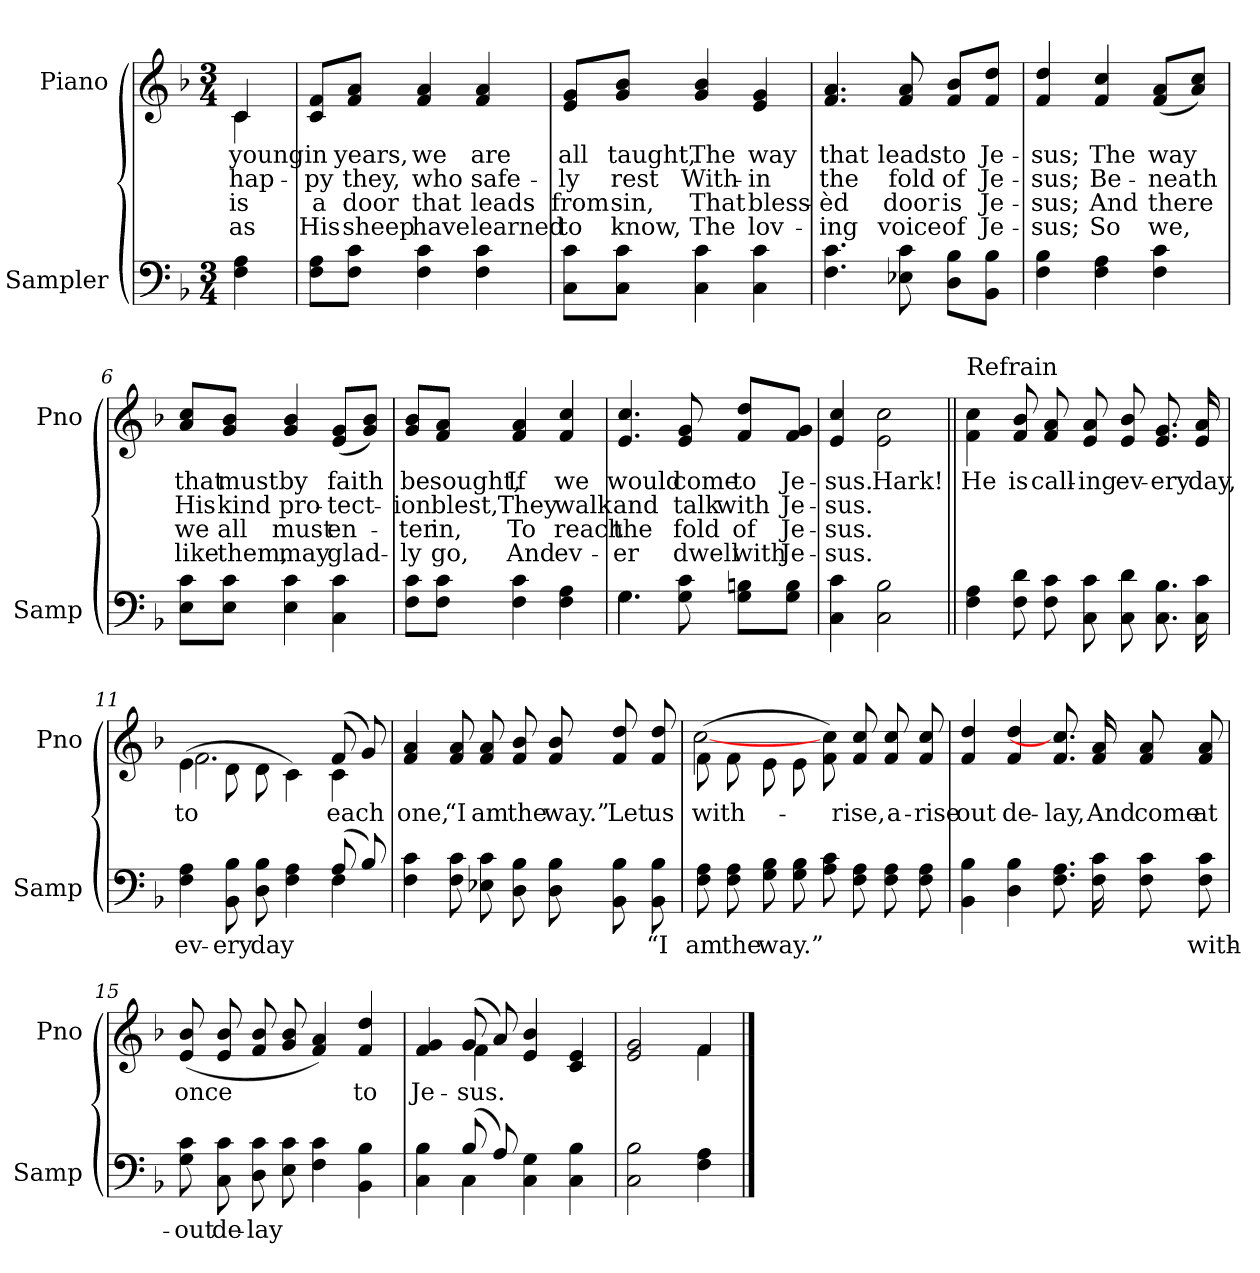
**kern	**text	**kern	**text	**text	**text	**text
*part2	*part2	*part1	*part1	*part1	*part1	*part1
*staff2	*staff2	*staff1	*staff1	*staff1	*staff1	*staff1
*I"Sampler	*	*I"Piano	*	*	*	*
*I'Samp	*	*I'Pno	*	*	*	*
*clefF4	*	*clefG2	*	*	*	*
*k[b-]	*	*k[b-]	*	*	*	*
*F:	*	*F:	*	*	*	*
*M3/4	*	*M3/4	*	*	*	*
=1	=1	=1	=1	=1	=1	=1
*	*	*^	*	*	*	*
4F 4A	.	4c/	4c	young	hap-	is	as
*	*	*v	*v	*	*	*	*
=2	=2	=2	=2	=2	=2	=2
8F\ 8A\L	.	8c/ 8f/L	in	-py	a	His
8F\ 8c\J	.	8f/ 8a/J	years,	they,	door	sheep
4F 4c	.	4f 4a	we	who	that	have
4F 4c	.	4f 4a	are	safe-	leads	learned
=3	=3	=3	=3	=3	=3	=3
8C\ 8c\L	.	8e/ 8g/L	all	-ly	from	to
8C\ 8c\J	.	8g/ 8b-/J	taught,	rest	sin,	know,
4C 4c	.	4g 4b-	The	With-	That	The
4C 4c	.	4e 4g	way	-in	bless-	lov-
=4	=4	=4	=4	=4	=4	=4
4.F 4.c	.	4.f 4.a	that	the	-èd	-ing
8E-X 8c	.	8f 8a	leads	fold	door	voice
8D\ 8B-\L	.	8f/ 8b-/L	to	of	is	of
8BB-\ 8B-\J	.	8f/ 8dd/J	Je-	Je-	Je-	Je-
=5	=5	=5	=5	=5	=5	=5
4F 4B-	.	4f 4dd	-sus;	-sus;	-sus;	-sus;
4F 4A	.	4f 4cc	The	Be-	And	So
4F 4c	.	(8f/ 8a/L	way	-neath	there	we,
.	.	8a/ 8cc/J)	.	.	.	.
=6	=6	=6	=6	=6	=6	=6
8E\ 8c\L	.	8a/ 8cc/L	that	His	we	like
8E\ 8c\J	.	8g/ 8b-/J	must	kind	all	them,
4E 4c	.	4g 4b-	by	pro-	must	may
4C 4c	.	(8e/ 8g/L	faith	-tect-	en-	glad-
.	.	8g/ 8b-/J)	.	.	.	.
=7	=7	=7	=7	=7	=7	=7
8F\ 8c\L	.	8g/ 8b-/L	be	-ion	-ter	-ly
8F\ 8c\J	.	8f/ 8a/J	sought,	blest,	in,	go,
4F 4c	.	4f 4a	If	They	To	And
4F 4A	.	4f 4cc	we	walk	reach	ev-
=8	=8	=8	=8	=8	=8	=8
*^	*	*	*	*	*	*
4.G\	4.G	.	4.e 4.cc	would	and	the	-er
8G 8c	4.ryy	.	8e 8g	come	talk	fold	dwell
8G\ 8Bn\L	.	.	8f/ 8dd/L	to	with	of	with
8G\ 8B\J	.	.	8f/ 8g/J	Je-	Je-	Je-	Je-
*v	*v	*	*	*	*	*	*
=9	=9	=9	=9	=9	=9	=9
4C 4c	.	4e 4cc	-sus.	-sus.	-sus.	-sus.
2C 2B-	.	2e\ 2cc\	Hark!	.	.	.
=10||	=10||	=10||	=10||	=10||	=10||	=10||
!	!	!LO:TX:t=Refrain	!	!	!	!
4F 4A	.	4f\ 4cc\	He	.	.	.
8F 8d	.	8f 8b-	is	.	.	.
8F 8c	.	8f 8a	call-	.	.	.
8C 8c	.	8e 8a	-ing	.	.	.
8C 8d	.	8e 8b-	ev-	.	.	.
8.C 8.B-	.	8.e 8.g	-ery	.	.	.
16C 16c	.	16e 16a	day,	.	.	.
=11	=11	=11	=11	=11	=11	=11
*^	*	*^	*	*	*	*
4F 4A	2.ryy	ev-	(4e\	2.f	to	.	.	.
8BB- 8B-	.	-ery	8d\	.	.	.	.	.
8D 8B-	.	day	8d\	.	.	.	.	.
4F 4A	.	.	4c\)	.	.	.	.	.
(8A/	4F	.	(8f/	4c	each	.	.	.
8B-/)	.	.	8g/)	.	.	.	.	.
*v	*v	*	*	*	*	*	*	*
*	*	*v	*v	*	*	*	*
=12	=12	=12	=12	=12	=12	=12
4F 4c	.	4f 4a	one,	.	.	.
8F 8c	.	8f 8a	“I	.	.	.
8E-X 8c	.	8f 8a	am	.	.	.
8D 8B-	.	8f 8b-	the	.	.	.
8D 8B-	.	8f 8b-	way.”	.	.	.
8BB- 8B-	.	8f 8dd	Let	.	.	.
8BB- 8B-	“I	8f 8dd	us	.	.	.
=13	=13	=13	=13	=13	=13	=13
*	*	*^	*	*	*	*
8F 8A	am	(8f\	[2cc	with-	.	.	.
8F 8A	the	8f\	.	.	.	.	.
8G 8B-	way.”	8e\	.	.	.	.	.
8G 8B-	.	8e\	.	.	.	.	.
8A 8c	.	8f\ 8cc\)	2ryy	.	.	.	.
8F 8A	.	8f 8cc	.	-rise,	.	.	.
8F 8A	.	8f 8cc	.	a-	.	.	.
8F 8A	.	8f 8cc	.	-rise	.	.	.
*	*	*v	*v	*	*	*	*
=14	=14	=14	=14	=14	=14	=14
4BB- 4B-	.	4f 4dd	-out	.	.	.
4D 4B-	.	4f 4dd	de-	.	.	.
8.F 8.A	.	8.f 8.cc]	-lay,	.	.	.
16F 16c	.	16f 16a	And	.	.	.
8F 8c	.	8f 8a	come	.	.	.
8F 8c	with-	8f 8a	at	.	.	.
=15	=15	=15	=15	=15	=15	=15
8G 8c	-out	(8e/ 8b-/	once	.	.	.
8C 8c	de-	8e/ 8b-/	.	.	.	.
8D 8c	-lay	8f/ 8b-/	.	.	.	.
8E 8c	.	8g/ 8b-/	.	.	.	.
4F 4c	.	4f 4a)	.	.	.	.
4BB- 4B-	.	4f 4dd	to	.	.	.
=16	=16	=16	=16	=16	=16	=16
*^	*	*^	*	*	*	*
4C 4B-	4ryy	.	4f 4g	4ryy	Je-	.	.	.
(8B-/	4C	.	(8g/	4f	-sus.	.	.	.
8A/)	.	.	8a/)	.	.	.	.	.
4C 4G	2ryy	.	4e 4b-	2ryy	.	.	.	.
4C 4B-	.	.	4c 4e	.	.	.	.	.
*v	*v	*	*	*	*	*	*	*
=17	=17	=17	=17	=17	=17	=17	=17
2C 2B-	.	2e 2g	2ryy	.	.	.	.
4F 4A	.	4f/	4f	.	.	.	.
*	*	*v	*v	*	*	*	*
==	==	==	==	==	==	==
*-	*-	*-	*-	*-	*-	*-
